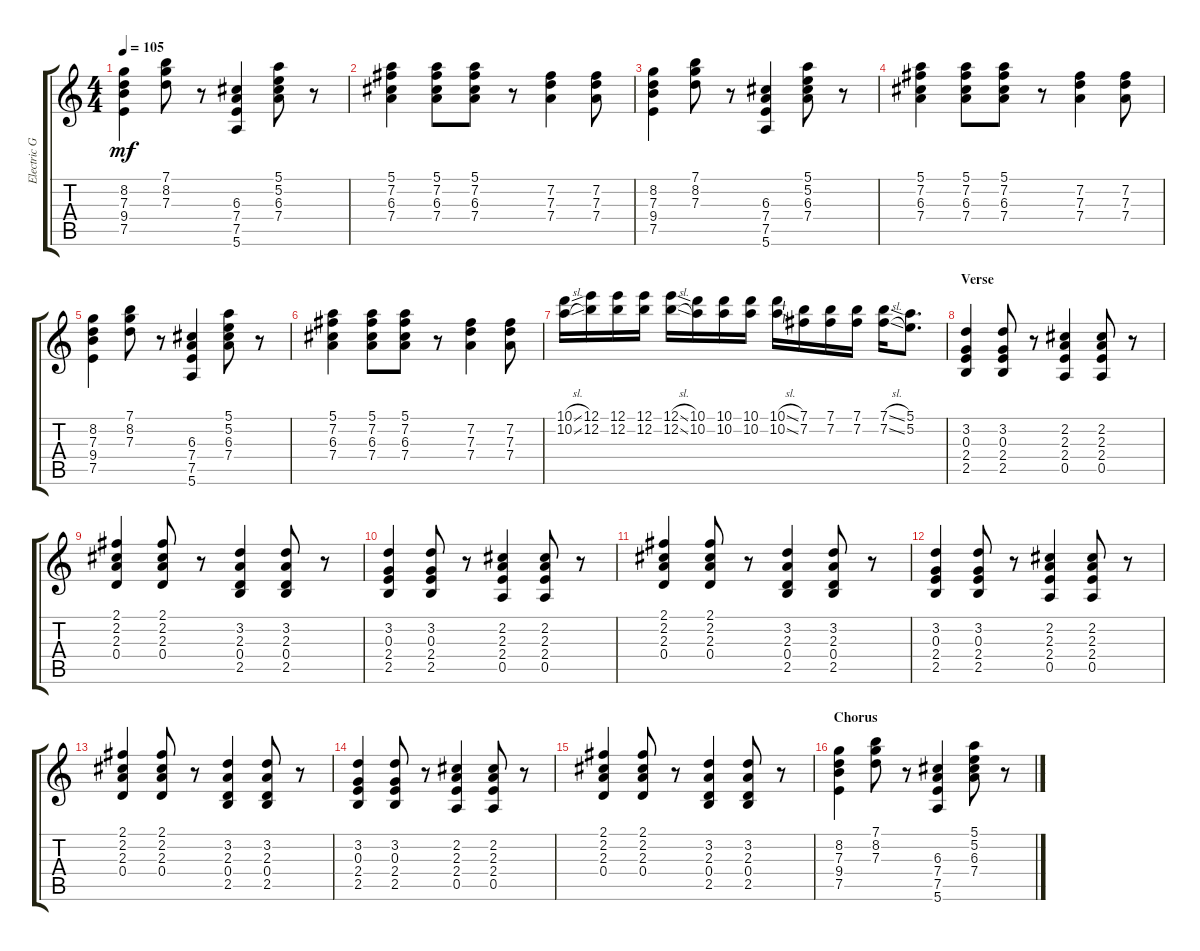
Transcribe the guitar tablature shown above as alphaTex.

\track ("Electric Guitar" "Electric G") {instrument electricguitarclean}
\staff {score tabs}
\tuning (E4 B3 G3 D3 A2 E2) {hide}
\ts (4 4)
\tempo 105
\clef g2
\ks c
(8.2 7.3 9.4 7.5).4{dy mf} (7.1 8.2 7.3).8 r.8 (6.3 7.4 7.5 5.6).4 (5.1 5.2 6.3 7.4).8 r.8 |
(5.1 7.2 6.3 7.4).4 (5.1 7.2 6.3 7.4).8 (5.1 7.2 6.3 7.4).8 r.8 (7.2 7.3 7.4).4 (7.2 7.3 7.4).8 |
(8.2 7.3 9.4 7.5).4 (7.1 8.2 7.3).8 r.8 (6.3 7.4 7.5 5.6).4 (5.1 5.2 6.3 7.4).8 r.8 |
(5.1 7.2 6.3 7.4).4 (5.1 7.2 6.3 7.4).8 (5.1 7.2 6.3 7.4).8 r.8 (7.2 7.3 7.4).4 (7.2 7.3 7.4).8 |
(8.2 7.3 9.4 7.5).4 (7.1 8.2 7.3).8 r.8 (6.3 7.4 7.5 5.6).4 (5.1 5.2 6.3 7.4).8 r.8 |
(5.1 7.2 6.3 7.4).4 (5.1 7.2 6.3 7.4).8 (5.1 7.2 6.3 7.4).8 r.8 (7.2 7.3 7.4).4 (7.2 7.3 7.4).8 |
(10.1{sl} 10.2{sl}).16 (12.1 12.2).16 (12.1 12.2).16 (12.1 12.2).16 (12.1{sl} 12.2{sl}).16 (10.1 10.2).16 (10.1 10.2).16 (10.1 10.2).16 (10.1{sl} 10.2{sl}).16 (7.1 7.2).16 (7.1 7.2).16 (7.1 7.2).16 (7.1{sl} 7.2{sl}).16 (5.1 5.2).8{d} |
\section ("" "Verse")
(3.2 0.3 2.4 2.5).4 (3.2 0.3 2.4 2.5).8 r.8 (2.2 2.3 2.4 0.5).4 (2.2 2.3 2.4 0.5).8 r.8 |
(2.1 2.2 2.3 0.4).4 (2.1 2.2 2.3 0.4).8 r.8 (3.2 2.3 0.4 2.5).4 (3.2 2.3 0.4 2.5).8 r.8 |
(3.2 0.3 2.4 2.5).4 (3.2 0.3 2.4 2.5).8 r.8 (2.2 2.3 2.4 0.5).4 (2.2 2.3 2.4 0.5).8 r.8 |
(2.1 2.2 2.3 0.4).4 (2.1 2.2 2.3 0.4).8 r.8 (3.2 2.3 0.4 2.5).4 (3.2 2.3 0.4 2.5).8 r.8 |
(3.2 0.3 2.4 2.5).4 (3.2 0.3 2.4 2.5).8 r.8 (2.2 2.3 2.4 0.5).4 (2.2 2.3 2.4 0.5).8 r.8 |
(2.1 2.2 2.3 0.4).4 (2.1 2.2 2.3 0.4).8 r.8 (3.2 2.3 0.4 2.5).4 (3.2 2.3 0.4 2.5).8 r.8 |
(3.2 0.3 2.4 2.5).4 (3.2 0.3 2.4 2.5).8 r.8 (2.2 2.3 2.4 0.5).4 (2.2 2.3 2.4 0.5).8 r.8 |
(2.1 2.2 2.3 0.4).4 (2.1 2.2 2.3 0.4).8 r.8 (3.2 2.3 0.4 2.5).4 (3.2 2.3 0.4 2.5).8 r.8 |
\section ("" "Chorus")
(8.2 7.3 9.4 7.5).4 (7.1 8.2 7.3).8 r.8 (6.3 7.4 7.5 5.6).4 (5.1 5.2 6.3 7.4).8 r.8
